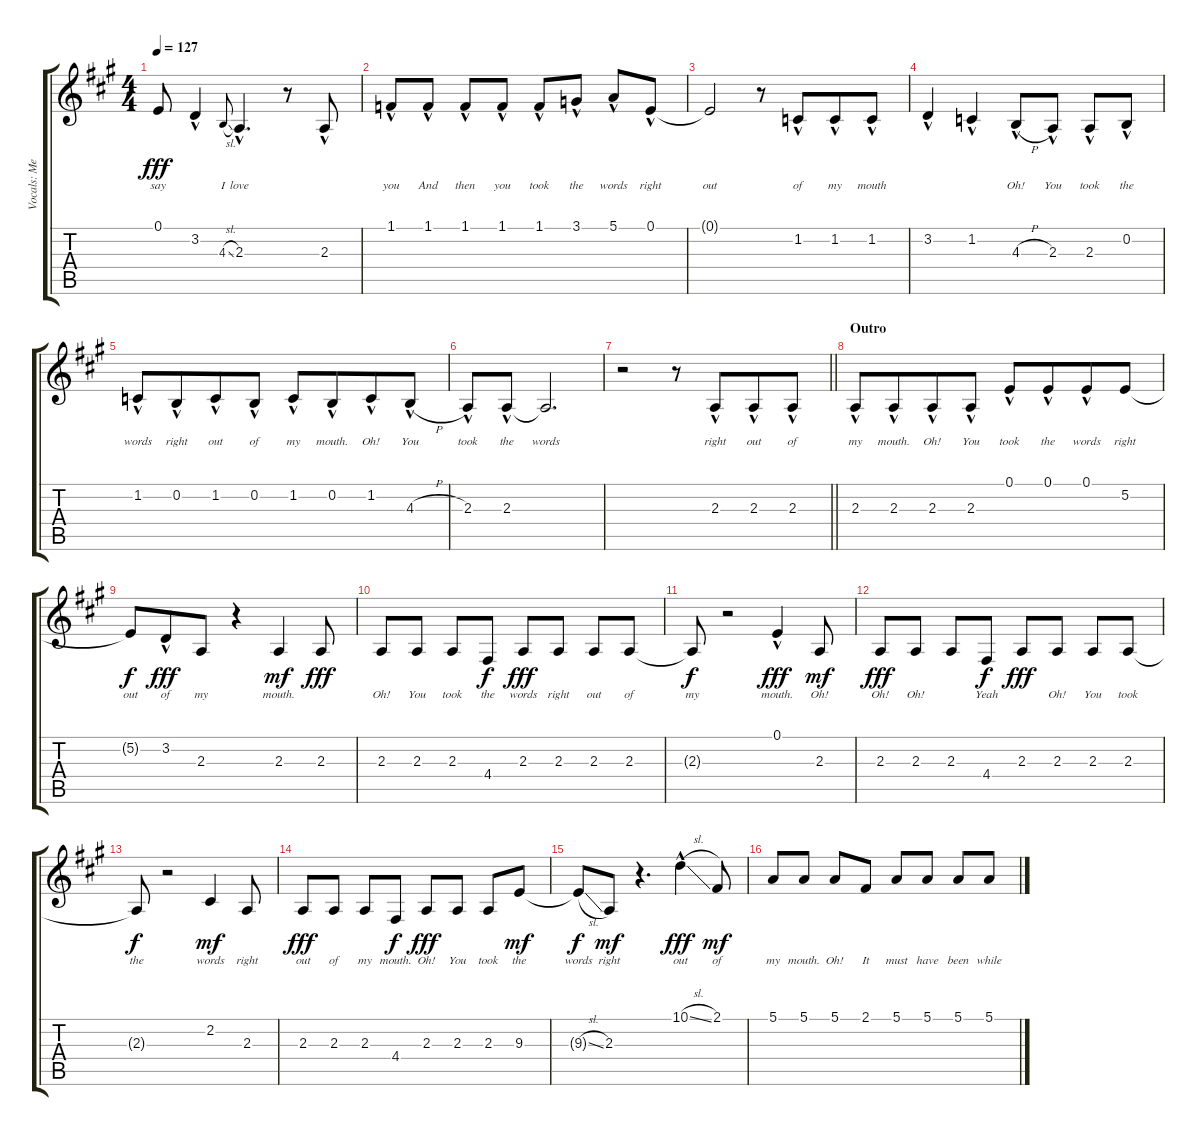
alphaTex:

\track ("Vocals: Meatloaf" "Vocals: Me") {instrument lead2sawtooth}
\staff {score tabs}
\tuning (E4 B3 G3 D3 A2 E2) {hide}
\ts (4 4)
\tempo 127
\clef g2
\ks a
0.1{t}.8{lyrics (0 "say") lyrics (1 "") lyrics (2 "") lyrics (3 "") lyrics (4 "") dy fff} 3.2{hac}.4{lyrics (0 "") lyrics (1 "") lyrics (2 "") lyrics (3 "") lyrics (4 "")} 4.3{sl}.8{lyrics (0 "I") lyrics (1 "") lyrics (2 "") lyrics (3 "") lyrics (4 "") gr onbeat} 2.3{hac}.4{d lyrics (0 "love") lyrics (1 "") lyrics (2 "") lyrics (3 "") lyrics (4 "")} r.8 2.3{hac}.8{lyrics (0 "") lyrics (1 "") lyrics (2 "") lyrics (3 "") lyrics (4 "")} |
1.1{hac}.8{lyrics (0 "you") lyrics (1 "") lyrics (2 "") lyrics (3 "") lyrics (4 "")} 1.1{hac}.8{lyrics (0 "And") lyrics (1 "") lyrics (2 "") lyrics (3 "") lyrics (4 "")} 1.1{hac}.8{lyrics (0 "then") lyrics (1 "") lyrics (2 "") lyrics (3 "") lyrics (4 "")} 1.1{hac}.8{lyrics (0 "you") lyrics (1 "") lyrics (2 "") lyrics (3 "") lyrics (4 "")} 1.1{hac}.8{lyrics (0 "took") lyrics (1 "") lyrics (2 "") lyrics (3 "") lyrics (4 "")} 3.1{hac}.8{lyrics (0 "the") lyrics (1 "") lyrics (2 "") lyrics (3 "") lyrics (4 "")} 5.1{hac}.8{lyrics (0 "words") lyrics (1 "") lyrics (2 "") lyrics (3 "") lyrics (4 "")} 0.1{hac}.8{lyrics (0 "right") lyrics (1 "") lyrics (2 "") lyrics (3 "") lyrics (4 "")} |
0.1{t}.2{lyrics (0 "out") lyrics (1 "") lyrics (2 "") lyrics (3 "") lyrics (4 "")} r.8 1.2{hac}.8{lyrics (0 "of") lyrics (1 "") lyrics (2 "") lyrics (3 "") lyrics (4 "") beam merge} 1.2{hac}.8{lyrics (0 "my") lyrics (1 "") lyrics (2 "") lyrics (3 "") lyrics (4 "")} 1.2{hac}.8{lyrics (0 "mouth") lyrics (1 "") lyrics (2 "") lyrics (3 "") lyrics (4 "")} |
3.2{hac}.4{lyrics (0 "") lyrics (1 "") lyrics (2 "") lyrics (3 "") lyrics (4 "")} 1.2{hac}.4{lyrics (0 "") lyrics (1 "") lyrics (2 "") lyrics (3 "") lyrics (4 "")} 4.3{h hac}.8{lyrics (0 "Oh!") lyrics (1 "") lyrics (2 "") lyrics (3 "") lyrics (4 "")} 2.3{hac}.8{lyrics (0 "You") lyrics (1 "") lyrics (2 "") lyrics (3 "") lyrics (4 "")} 2.3{hac}.8{lyrics (0 "took") lyrics (1 "") lyrics (2 "") lyrics (3 "") lyrics (4 "")} 0.2{hac}.8{lyrics (0 "the") lyrics (1 "") lyrics (2 "") lyrics (3 "") lyrics (4 "")} |
1.2{hac}.8{lyrics (0 "words") lyrics (1 "") lyrics (2 "") lyrics (3 "") lyrics (4 "")} 0.2{hac}.8{lyrics (0 "right") lyrics (1 "") lyrics (2 "") lyrics (3 "") lyrics (4 "") beam merge} 1.2{hac}.8{lyrics (0 "out") lyrics (1 "") lyrics (2 "") lyrics (3 "") lyrics (4 "")} 0.2{hac}.8{lyrics (0 "of") lyrics (1 "") lyrics (2 "") lyrics (3 "") lyrics (4 "")} 1.2{hac}.8{lyrics (0 "my") lyrics (1 "") lyrics (2 "") lyrics (3 "") lyrics (4 "")} 0.2{hac}.8{lyrics (0 "mouth.") lyrics (1 "") lyrics (2 "") lyrics (3 "") lyrics (4 "") beam merge} 1.2{hac}.8{lyrics (0 "Oh!") lyrics (1 "") lyrics (2 "") lyrics (3 "") lyrics (4 "")} 4.3{h hac}.8{lyrics (0 "You") lyrics (1 "") lyrics (2 "") lyrics (3 "") lyrics (4 "")} |
2.3{hac}.8{lyrics (0 "took") lyrics (1 "") lyrics (2 "") lyrics (3 "") lyrics (4 "")} 2.3{hac}.8{lyrics (0 "the") lyrics (1 "") lyrics (2 "") lyrics (3 "") lyrics (4 "")} 2.3{t}.2{d lyrics (0 "words") lyrics (1 "") lyrics (2 "") lyrics (3 "") lyrics (4 "")} |
\barLineRight lightlight
r.2 r.8 2.3{hac}.8{lyrics (0 "right") lyrics (1 "") lyrics (2 "") lyrics (3 "") lyrics (4 "") beam merge} 2.3{hac}.8{lyrics (0 "out") lyrics (1 "") lyrics (2 "") lyrics (3 "") lyrics (4 "")} 2.3{hac}.8{lyrics (0 "of") lyrics (1 "") lyrics (2 "") lyrics (3 "") lyrics (4 "")} |
\section ("" "Outro")
2.3{hac}.8{lyrics (0 "my") lyrics (1 "") lyrics (2 "") lyrics (3 "") lyrics (4 "")} 2.3{hac}.8{lyrics (0 "mouth.") lyrics (1 "") lyrics (2 "") lyrics (3 "") lyrics (4 "") beam merge} 2.3{hac}.8{lyrics (0 "Oh!") lyrics (1 "") lyrics (2 "") lyrics (3 "") lyrics (4 "")} 2.3{hac}.8{lyrics (0 "You") lyrics (1 "") lyrics (2 "") lyrics (3 "") lyrics (4 "")} 0.1{hac}.8{lyrics (0 "took") lyrics (1 "") lyrics (2 "") lyrics (3 "") lyrics (4 "")} 0.1{hac}.8{lyrics (0 "the") lyrics (1 "") lyrics (2 "") lyrics (3 "") lyrics (4 "") beam merge} 0.1{hac}.8{lyrics (0 "words") lyrics (1 "") lyrics (2 "") lyrics (3 "") lyrics (4 "")} 5.2.8{lyrics (0 "right") lyrics (1 "") lyrics (2 "") lyrics (3 "") lyrics (4 "")} |
5.2{t}.8{lyrics (0 "out") lyrics (1 "") lyrics (2 "") lyrics (3 "") lyrics (4 "") dy f} 3.2{hac}.8{lyrics (0 "of") lyrics (1 "") lyrics (2 "") lyrics (3 "") lyrics (4 "") dy fff beam merge} 2.3.8{lyrics (0 "my") lyrics (1 "") lyrics (2 "") lyrics (3 "") lyrics (4 "")} r.4 2.3.4{lyrics (0 "mouth.") lyrics (1 "") lyrics (2 "") lyrics (3 "") lyrics (4 "") dy mf} 2.3.8{lyrics (0 "") lyrics (1 "") lyrics (2 "") lyrics (3 "") lyrics (4 "") dy fff} |
2.3.8{lyrics (0 "Oh!") lyrics (1 "") lyrics (2 "") lyrics (3 "") lyrics (4 "")} 2.3.8{lyrics (0 "You") lyrics (1 "") lyrics (2 "") lyrics (3 "") lyrics (4 "")} 2.3.8{lyrics (0 "took") lyrics (1 "") lyrics (2 "") lyrics (3 "") lyrics (4 "")} 4.4.8{lyrics (0 "the") lyrics (1 "") lyrics (2 "") lyrics (3 "") lyrics (4 "") dy f} 2.3.8{lyrics (0 "words") lyrics (1 "") lyrics (2 "") lyrics (3 "") lyrics (4 "") dy fff} 2.3.8{lyrics (0 "right") lyrics (1 "") lyrics (2 "") lyrics (3 "") lyrics (4 "")} 2.3.8{lyrics (0 "out") lyrics (1 "") lyrics (2 "") lyrics (3 "") lyrics (4 "")} 2.3.8{lyrics (0 "of") lyrics (1 "") lyrics (2 "") lyrics (3 "") lyrics (4 "")} |
2.3{t}.8{lyrics (0 "my") lyrics (1 "") lyrics (2 "") lyrics (3 "") lyrics (4 "") dy f} r.2 0.1{hac}.4{lyrics (0 "mouth.") lyrics (1 "") lyrics (2 "") lyrics (3 "") lyrics (4 "") dy fff} 2.3.8{lyrics (0 "Oh!") lyrics (1 "") lyrics (2 "") lyrics (3 "") lyrics (4 "") dy mf} |
2.3.8{lyrics (0 "Oh!") lyrics (1 "") lyrics (2 "") lyrics (3 "") lyrics (4 "") dy fff} 2.3.8{lyrics (0 "Oh!") lyrics (1 "") lyrics (2 "") lyrics (3 "") lyrics (4 "")} 2.3.8{lyrics (0 "") lyrics (1 "") lyrics (2 "") lyrics (3 "") lyrics (4 "")} 4.4.8{lyrics (0 "Yeah") lyrics (1 "") lyrics (2 "") lyrics (3 "") lyrics (4 "") dy f} 2.3.8{lyrics (0 "") lyrics (1 "") lyrics (2 "") lyrics (3 "") lyrics (4 "") dy fff} 2.3.8{lyrics (0 "Oh!") lyrics (1 "") lyrics (2 "") lyrics (3 "") lyrics (4 "")} 2.3.8{lyrics (0 "You") lyrics (1 "") lyrics (2 "") lyrics (3 "") lyrics (4 "")} 2.3.8{lyrics (0 "took") lyrics (1 "") lyrics (2 "") lyrics (3 "") lyrics (4 "")} |
2.3{t}.8{lyrics (0 "the") lyrics (1 "") lyrics (2 "") lyrics (3 "") lyrics (4 "") dy f} r.2 2.2.4{lyrics (0 "words") lyrics (1 "") lyrics (2 "") lyrics (3 "") lyrics (4 "") dy mf} 2.3.8{lyrics (0 "right") lyrics (1 "") lyrics (2 "") lyrics (3 "") lyrics (4 "")} |
2.3.8{lyrics (0 "out") lyrics (1 "") lyrics (2 "") lyrics (3 "") lyrics (4 "") dy fff} 2.3.8{lyrics (0 "of") lyrics (1 "") lyrics (2 "") lyrics (3 "") lyrics (4 "")} 2.3.8{lyrics (0 "my") lyrics (1 "") lyrics (2 "") lyrics (3 "") lyrics (4 "")} 4.4.8{lyrics (0 "mouth.") lyrics (1 "") lyrics (2 "") lyrics (3 "") lyrics (4 "") dy f} 2.3.8{lyrics (0 "Oh!") lyrics (1 "") lyrics (2 "") lyrics (3 "") lyrics (4 "") dy fff} 2.3.8{lyrics (0 "You") lyrics (1 "") lyrics (2 "") lyrics (3 "") lyrics (4 "")} 2.3.8{lyrics (0 "took") lyrics (1 "") lyrics (2 "") lyrics (3 "") lyrics (4 "")} 9.3.8{lyrics (0 "the") lyrics (1 "") lyrics (2 "") lyrics (3 "") lyrics (4 "") dy mf} |
9.3{sl t}.8{lyrics (0 "words") lyrics (1 "") lyrics (2 "") lyrics (3 "") lyrics (4 "") dy f} 2.3.8{lyrics (0 "right") lyrics (1 "") lyrics (2 "") lyrics (3 "") lyrics (4 "") dy mf} r.4{d} 10.1{sl hac}.4{lyrics (0 "out") lyrics (1 "") lyrics (2 "") lyrics (3 "") lyrics (4 "") dy fff} 2.1.8{lyrics (0 "of") lyrics (1 "") lyrics (2 "") lyrics (3 "") lyrics (4 "") dy mf} |
5.1.8{lyrics (0 "my") lyrics (1 "") lyrics (2 "") lyrics (3 "") lyrics (4 "")} 5.1.8{lyrics (0 "mouth.") lyrics (1 "") lyrics (2 "") lyrics (3 "") lyrics (4 "")} 5.1.8{lyrics (0 "Oh!") lyrics (1 "") lyrics (2 "") lyrics (3 "") lyrics (4 "")} 2.1.8{lyrics (0 "It") lyrics (1 "") lyrics (2 "") lyrics (3 "") lyrics (4 "")} 5.1.8{lyrics (0 "must") lyrics (1 "") lyrics (2 "") lyrics (3 "") lyrics (4 "")} 5.1.8{lyrics (0 "have") lyrics (1 "") lyrics (2 "") lyrics (3 "") lyrics (4 "")} 5.1.8{lyrics (0 "been") lyrics (1 "") lyrics (2 "") lyrics (3 "") lyrics (4 "")} 5.1.8{lyrics (0 "while") lyrics (1 "") lyrics (2 "") lyrics (3 "") lyrics (4 "")}
